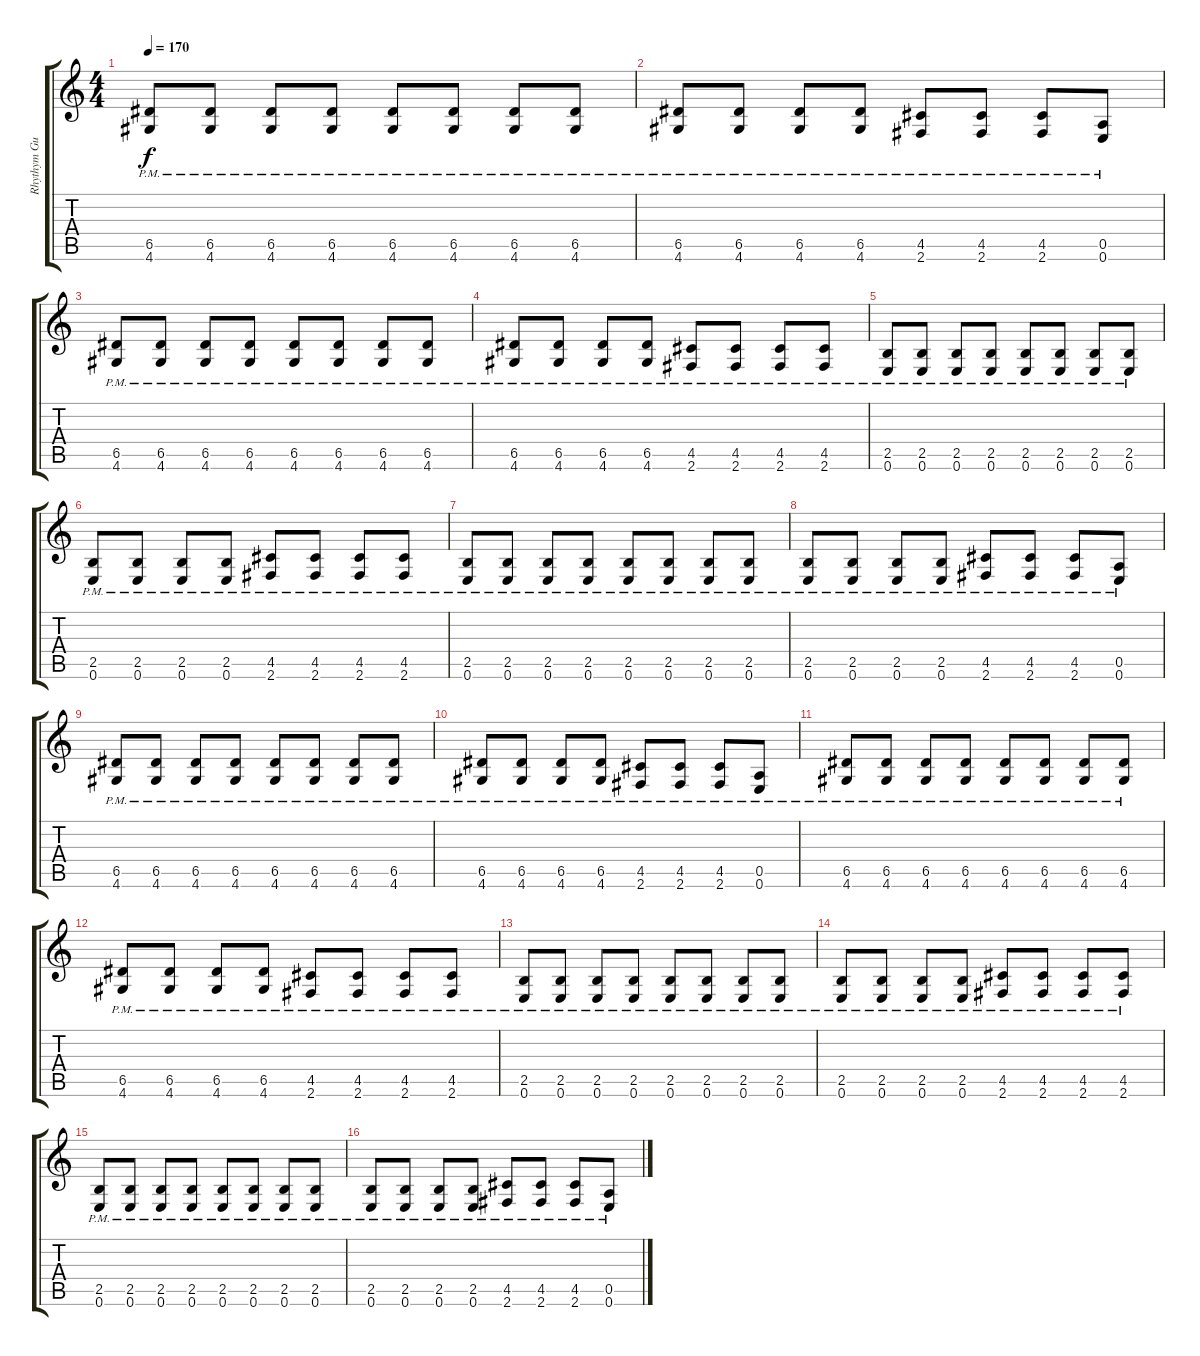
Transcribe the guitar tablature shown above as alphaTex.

\track ("Rhythym Guitar" "Rhythym Gu") {instrument distortionguitar}
\staff {score tabs}
\tuning (E4 B3 G3 D3 A2 E2) {hide}
\ts (4 4)
\tempo 170
\clef g2
\ks c
(6.5{pm} 4.6{pm}).8{dy f} (6.5{pm} 4.6{pm}).8 (6.5{pm} 4.6{pm}).8 (6.5{pm} 4.6{pm}).8 (6.5{pm} 4.6{pm}).8 (6.5{pm} 4.6{pm}).8 (6.5{pm} 4.6{pm}).8 (6.5{pm} 4.6{pm}).8 |
(6.5{pm} 4.6{pm}).8 (6.5{pm} 4.6{pm}).8 (6.5{pm} 4.6{pm}).8 (6.5{pm} 4.6{pm}).8 (4.5{pm} 2.6{pm}).8 (4.5{pm} 2.6{pm}).8 (4.5{pm} 2.6{pm}).8 (0.5{pm} 0.6{pm}).8 |
(6.5{pm} 4.6{pm}).8 (6.5{pm} 4.6{pm}).8 (6.5{pm} 4.6{pm}).8 (6.5{pm} 4.6{pm}).8 (6.5{pm} 4.6{pm}).8 (6.5{pm} 4.6{pm}).8 (6.5{pm} 4.6{pm}).8 (6.5{pm} 4.6{pm}).8 |
(6.5{pm} 4.6{pm}).8 (6.5{pm} 4.6{pm}).8 (6.5{pm} 4.6{pm}).8 (6.5{pm} 4.6{pm}).8 (4.5{pm} 2.6{pm}).8 (4.5{pm} 2.6{pm}).8 (4.5{pm} 2.6{pm}).8 (4.5{pm} 2.6{pm}).8 |
(2.5{pm} 0.6{pm}).8 (2.5{pm} 0.6{pm}).8 (2.5{pm} 0.6{pm}).8 (2.5{pm} 0.6{pm}).8 (2.5{pm} 0.6{pm}).8 (2.5{pm} 0.6{pm}).8 (2.5{pm} 0.6{pm}).8 (2.5{pm} 0.6{pm}).8 |
(2.5{pm} 0.6{pm}).8 (2.5{pm} 0.6{pm}).8 (2.5{pm} 0.6{pm}).8 (2.5{pm} 0.6{pm}).8 (4.5{pm} 2.6{pm}).8 (4.5{pm} 2.6{pm}).8 (4.5{pm} 2.6{pm}).8 (4.5{pm} 2.6{pm}).8 |
(2.5{pm} 0.6{pm}).8 (2.5{pm} 0.6{pm}).8 (2.5{pm} 0.6{pm}).8 (2.5{pm} 0.6{pm}).8 (2.5{pm} 0.6{pm}).8 (2.5{pm} 0.6{pm}).8 (2.5{pm} 0.6{pm}).8 (2.5{pm} 0.6{pm}).8 |
(2.5{pm} 0.6{pm}).8 (2.5{pm} 0.6{pm}).8 (2.5{pm} 0.6{pm}).8 (2.5{pm} 0.6{pm}).8 (4.5{pm} 2.6{pm}).8 (4.5{pm} 2.6{pm}).8 (4.5{pm} 2.6{pm}).8 (0.5{pm} 0.6{pm}).8 |
(6.5{pm} 4.6{pm}).8 (6.5{pm} 4.6{pm}).8 (6.5{pm} 4.6{pm}).8 (6.5{pm} 4.6{pm}).8 (6.5{pm} 4.6{pm}).8 (6.5{pm} 4.6{pm}).8 (6.5{pm} 4.6{pm}).8 (6.5{pm} 4.6{pm}).8 |
(6.5{pm} 4.6{pm}).8 (6.5{pm} 4.6{pm}).8 (6.5{pm} 4.6{pm}).8 (6.5{pm} 4.6{pm}).8 (4.5{pm} 2.6{pm}).8 (4.5{pm} 2.6{pm}).8 (4.5{pm} 2.6{pm}).8 (0.5{pm} 0.6{pm}).8 |
(6.5{pm} 4.6{pm}).8 (6.5{pm} 4.6{pm}).8 (6.5{pm} 4.6{pm}).8 (6.5{pm} 4.6{pm}).8 (6.5{pm} 4.6{pm}).8 (6.5{pm} 4.6{pm}).8 (6.5{pm} 4.6{pm}).8 (6.5{pm} 4.6{pm}).8 |
(6.5{pm} 4.6{pm}).8 (6.5{pm} 4.6{pm}).8 (6.5{pm} 4.6{pm}).8 (6.5{pm} 4.6{pm}).8 (4.5{pm} 2.6{pm}).8 (4.5{pm} 2.6{pm}).8 (4.5{pm} 2.6{pm}).8 (4.5{pm} 2.6{pm}).8 |
(2.5{pm} 0.6{pm}).8 (2.5{pm} 0.6{pm}).8 (2.5{pm} 0.6{pm}).8 (2.5{pm} 0.6{pm}).8 (2.5{pm} 0.6{pm}).8 (2.5{pm} 0.6{pm}).8 (2.5{pm} 0.6{pm}).8 (2.5{pm} 0.6{pm}).8 |
(2.5{pm} 0.6{pm}).8 (2.5{pm} 0.6{pm}).8 (2.5{pm} 0.6{pm}).8 (2.5{pm} 0.6{pm}).8 (4.5{pm} 2.6{pm}).8 (4.5{pm} 2.6{pm}).8 (4.5{pm} 2.6{pm}).8 (4.5{pm} 2.6{pm}).8 |
(2.5{pm} 0.6{pm}).8 (2.5{pm} 0.6{pm}).8 (2.5{pm} 0.6{pm}).8 (2.5{pm} 0.6{pm}).8 (2.5{pm} 0.6{pm}).8 (2.5{pm} 0.6{pm}).8 (2.5{pm} 0.6{pm}).8 (2.5{pm} 0.6{pm}).8 |
(2.5{pm} 0.6{pm}).8 (2.5{pm} 0.6{pm}).8 (2.5{pm} 0.6{pm}).8 (2.5{pm} 0.6{pm}).8 (4.5{pm} 2.6{pm}).8 (4.5{pm} 2.6{pm}).8 (4.5{pm} 2.6{pm}).8 (0.5{pm} 0.6{pm}).8
